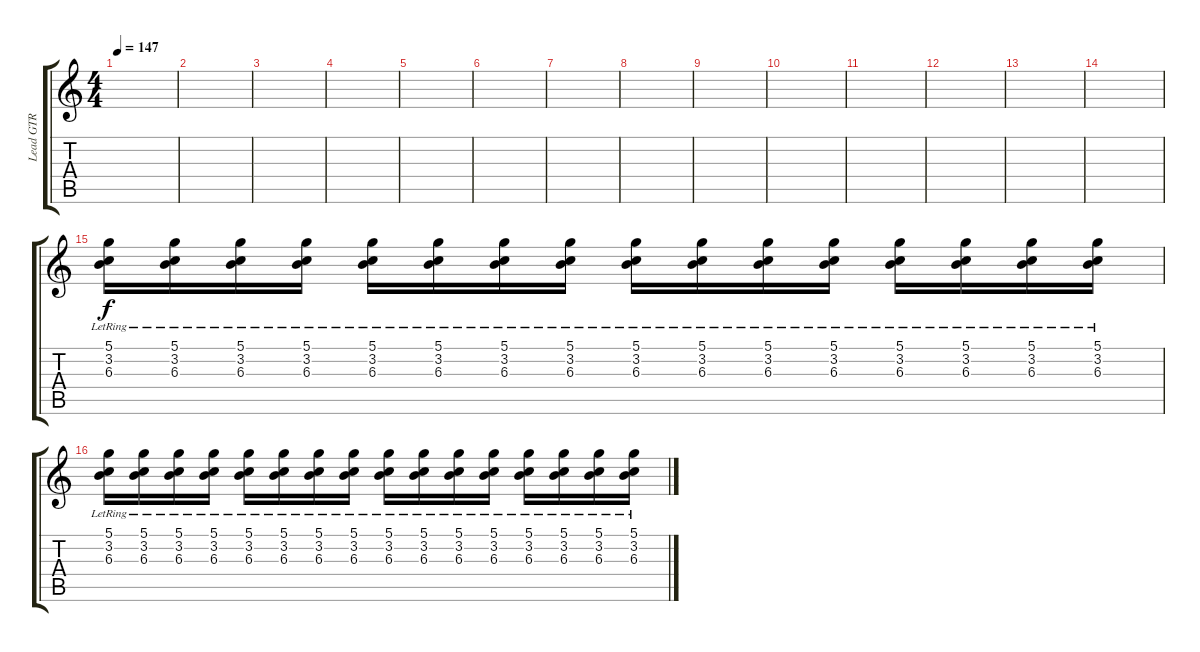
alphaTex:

\track ("Lead GTR" "Lead GTR") {instrument electricguitarjazz}
\staff {score tabs}
\tuning (D4 A3 F3 C3 G2 C2) {hide}
\ts (4 4)
\tempo 147
\clef g2
\ks c
|
|
|
|
|
|
|
|
|
|
|
|
|
|
(5.1{lr} 3.2{lr} 6.3{lr}).16{volume 10 balance 3 instrument distortionguitar} (5.1{lr} 3.2{lr} 6.3{lr}).16 (5.1{lr} 3.2{lr} 6.3{lr}).16 (5.1{lr} 3.2{lr} 6.3{lr}).16 (5.1{lr} 3.2{lr} 6.3{lr}).16 (5.1{lr} 3.2{lr} 6.3{lr}).16 (5.1{lr} 3.2{lr} 6.3{lr}).16 (5.1{lr} 3.2{lr} 6.3{lr}).16 (5.1{lr} 3.2{lr} 6.3{lr}).16 (5.1{lr} 3.2{lr} 6.3{lr}).16 (5.1{lr} 3.2{lr} 6.3{lr}).16 (5.1{lr} 3.2{lr} 6.3{lr}).16 (5.1{lr} 3.2{lr} 6.3{lr}).16 (5.1{lr} 3.2{lr} 6.3{lr}).16 (5.1{lr} 3.2{lr} 6.3{lr}).16 (5.1{lr} 3.2{lr} 6.3{lr}).16 |
(5.1{lr} 3.2{lr} 6.3{lr}).16 (5.1{lr} 3.2{lr} 6.3{lr}).16 (5.1{lr} 3.2{lr} 6.3{lr}).16 (5.1{lr} 3.2{lr} 6.3{lr}).16 (5.1{lr} 3.2{lr} 6.3{lr}).16 (5.1{lr} 3.2{lr} 6.3{lr}).16 (5.1{lr} 3.2{lr} 6.3{lr}).16 (5.1{lr} 3.2{lr} 6.3{lr}).16 (5.1{lr} 3.2{lr} 6.3{lr}).16 (5.1{lr} 3.2{lr} 6.3{lr}).16 (5.1{lr} 3.2{lr} 6.3{lr}).16 (5.1{lr} 3.2{lr} 6.3{lr}).16 (5.1{lr} 3.2{lr} 6.3{lr}).16 (5.1{lr} 3.2{lr} 6.3{lr}).16 (5.1{lr} 3.2{lr} 6.3{lr}).16 (5.1{lr} 3.2{lr} 6.3{lr}).16
